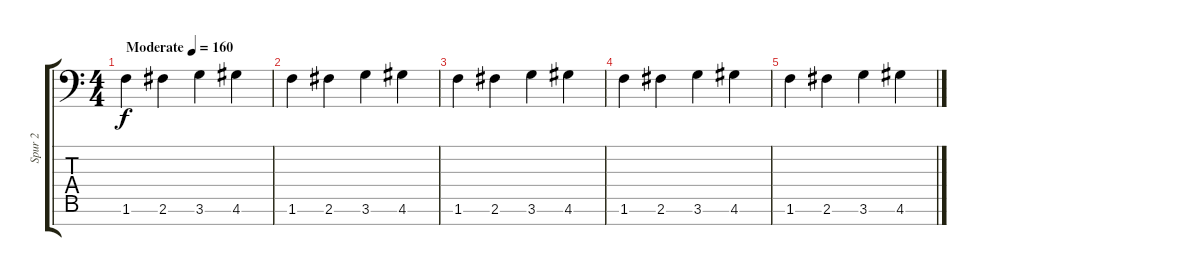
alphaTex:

\track ("Spur 2" "Spur 2") {instrument distortionguitar}
\staff {score tabs}
\tuning (E4 B3 G3 D3 A2 E2 C-1) {hide}
\ts (4 4)
\tempo (160 "Moderate")
\clef f4
\ks c
1.6.4{dy f instrument distortionguitar} 2.6.4 3.6.4 4.6.4 |
1.6.4 2.6.4 3.6.4 4.6.4 |
1.6.4 2.6.4 3.6.4 4.6.4 |
1.6.4 2.6.4 3.6.4 4.6.4 |
1.6.4 2.6.4 3.6.4 4.6.4
